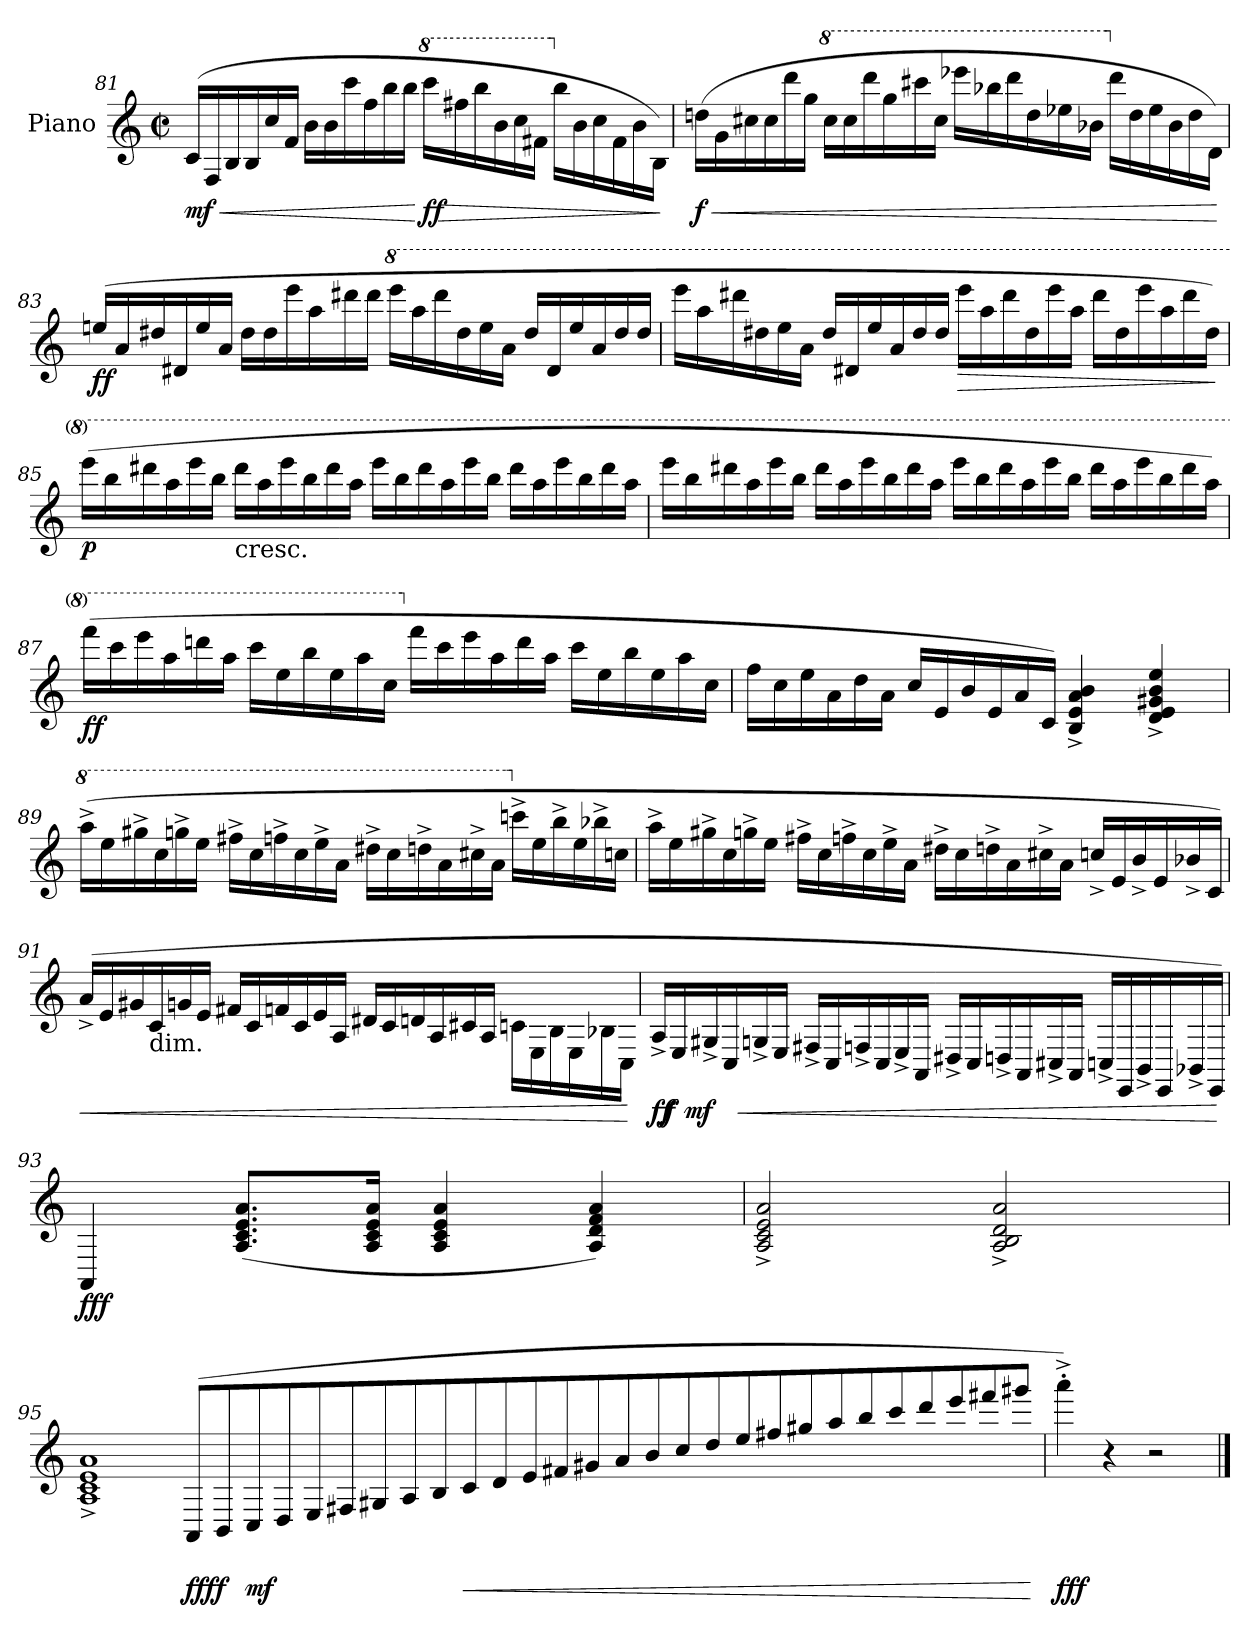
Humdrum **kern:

**kern	**dynam
*part1	*part1
*staff1	*staff1
*I"Piano	*
*I'Pno.	*
!!LO:LB:g=z
*clefG2	*
*k[]	*
*M2/2	*
*met(c|)	*
*Xtuplet	*
=81	=81
!	!LO:HP:b
!	!LO:DY:n=1:b
(>24c/LL	< mf
24F/	.
24B/	.
24B/	.
24cc/	.
24f/JJ	.
24b\LL	.
24b\	.
24ccc\	.
24ff\	.
24bb\	.
24bb\JJ	.
*8va	*
!	!LO:DY:n=2:b
24cccc\LL	[ ff
!	!LO:HP:b
24fff#X\	>
24bbb\	.
24bb\	.
24ccc\	.
24ff#X\JJ	.
*X8va	*
24bb\LL	.
24b\	.
24cc\	.
24f#\	.
24b\	.
24B\JJ)	.
.	]
=82	=82
!	!LO:HP:b
!	!LO:DY:n=1:b
(>24ddn\LL	< f
24g\	.
24cc#X\	.
24cc#\	.
24ddd\	.
24gg\JJ	.
*8va	*
24ccc#\LL	.
24ccc#\	.
24dddd\	.
24ggg\	.
24cccc#X\	.
24ccc#\JJ	.
24eeee-X\LL	.
24bbb-X\	.
24dddd\	.
24ddd\	.
24eee-X\	.
24bb-X\JJ	.
*X8va	*
24ddd\LL	.
24dd\	.
24ee-\	.
24b-\	.
24dd\	.
24d\JJ)	.
.	[
!!LO:PB:g=z
=83	=83
!	!LO:DY:b
(>24een/LL	ff
24a/	.
24dd#X/	.
24d#X/	.
24ee/	.
24a/JJ	.
24dd#\LL	.
24dd#\	.
24eee\	.
24aa\	.
24ddd#X\	.
24ddd#\JJ	.
*8va	*
24eeee\LL	.
24aaa\	.
24dddd#\	.
24ddd#\	.
24eee\	.
24aa\JJ	.
24ddd#/LL	.
24dd#/	.
24eee/	.
24aa/	.
24ddd#/	.
24ddd#/JJ	.
=84	=84
24eeee\LL	.
24aaa\	.
24dddd#X\	.
*MM115	*
24ddd#X\	.
24eee\	.
24aa\JJ	.
24ddd#/LL	.
24dd#X/	.
24eee/	.
24aa/	.
24ddd#/	.
24ddd#/JJ	.
*MM113	*
!	!LO:HP:b
24eeee\LL	>
24aaa\	.
24dddd#\	.
24ddd#\	.
24eeee\	.
24aaa\JJ	.
*MM110	*
24dddd#\LL	.
24ddd#\	.
24eeee\	.
24aaa\	.
*MM100	*
24dddd#\	.
24ddd#\JJ)	.
.	]
!!LO:LB:g=z
=85	=85
*MM80	*
!	!LO:DY:b
(>24eeee\LL	p
24bbb\	.
*MM90	*
24dddd#X\	.
24aaa\	.
*MM100	*
24eeee\	.
24bbb\JJ	.
*MM105	*
!LO:TX:b:t=cresc.	!
24dddd#\LL	.
24aaa\	.
*MM110	*
24eeee\	.
24bbb\	.
*MM115	*
24dddd#\	.
24aaa\JJ	.
24eeee\LL	.
24bbb\	.
*MM120	*
24dddd#\	.
24aaa\	.
24eeee\	.
24bbb\JJ	.
24dddd#\LL	.
*MM123	*
24aaa\	.
24eeee\	.
24bbb\	.
24dddd#\	.
24aaa\JJ	.
=86	=86
24eeee\LL	.
24bbb\	.
24dddd#X\	.
24aaa\	.
*MM125	*
24eeee\	.
24bbb\JJ	.
24dddd#\LL	.
24aaa\	.
*MM120	*
24eeee\	.
24bbb\	.
24dddd#\	.
24aaa\JJ	.
*MM115	*
24eeee\LL	.
24bbb\	.
24dddd#\	.
24aaa\	.
*MM110	*
24eeee\	.
24bbb\JJ	.
*MM105	*
24dddd#\LL	.
*MM100	*
24aaa\	.
24eeee\	.
*MM90	*
24bbb\	.
24dddd#\	.
*MM80	*
24aaa\JJ)	.
!!LO:LB:g=z
=87	=87
*MM50	*
!	!LO:DY:b
(>24ffff\LL	ff
*MM70	*
24cccc\	.
*MM80	*
24eeee\	.
24aaa\	.
*MM90	*
24ddddn\	.
24aaa\JJ	.
*MM100	*
24cccc\LL	.
24eee\	.
*MM110	*
24bbb\	.
24eee\	.
*MM115	*
24aaa\	.
24ccc\JJ	.
*X8va	*
*MM120	*
24fff\LL	.
24ccc\	.
*MM125	*
24eee\	.
24aa\	.
*MM128	*
24ddd\	.
24aa\JJ	.
24ccc\LL	.
24ee\	.
24bb\	.
24ee\	.
24aa\	.
24cc\JJ	.
=88	=88
*MM125	*
24ff\LL	.
24cc\	.
*MM120	*
24ee\	.
24a\	.
24dd\	.
24a\JJ	.
*MM115	*
24cc/LL	.
24e/	.
*MM110	*
24b/	.
24e/	.
*MM110	*
24a/	.
24c/JJ)	.
*MM100	*
4B/^ 4e/^ 4a/^ 4b/^	.
*MM90	*
4d/^ 4e/^ 4g#X/^ 4b/^ 4ee/^	.
!!LO:LB:g=z
=89	=89
*8va	*
*MM90	*
(>24aaa^\LL	.
24eee\	.
*MM110	*
24ggg#X^\	.
24ccc\	.
*MM115	*
24gggn^\	.
24eee\JJ	.
24fff#X^\LL	.
*MM120	*
24ccc\	.
24fffn^\	.
24ccc\	.
24eee^\	.
24aa\JJ	.
24ddd#X^\LL	.
24ccc\	.
24dddn^\	.
*MM122	*
24aa\	.
24ccc#X^\	.
24aa\JJ	.
*X8va	*
24cccn^\LL	.
24ee\	.
24bb^\	.
24ee\	.
24bb-X^\	.
24ccn\JJ	.
!!LO:LB:g=z
=90	=90
*MM124	*
24aa^\LL	.
24ee\	.
24gg#X^\	.
24cc\	.
24ggn^\	.
24ee\JJ	.
24ff#X^\LL	.
24cc\	.
24ffn^\	.
24cc\	.
24ee^\	.
24a\JJ	.
*MM127	*
24dd#X^\LL	.
24cc\	.
24ddn^\	.
24a\	.
24cc#X^\	.
24a\JJ	.
24ccn^/LL	.
24e/	.
24b^/	.
24e/	.
24b-X^/	.
24c/JJ)	.
!!LO:LB:g=z
=91	=91
!	!LO:HP:b
(>24a^/LL	<
24e/	.
24g#X/	.
!LO:TX:b:t=dim.	!
24c/	.
24gn/	.
24e/JJ	.
24f#X/LL	.
24c/	.
24fn/	.
24c/	.
24e/	.
24A/JJ	.
24d#X/LL	.
24c/	.
24dn/	.
24A/	.
24c#X/	.
24A/JJ	.
24cn\LL	.
24E\	.
24B\	.
24E\	.
24B-X\	.
24C\JJ	.
.	[
=92	=92
*MM130	*
!	!LO:DY:b
24A^/LL	ff
!	!LO:DY:b
24E/	f
!	!LO:DY:b
24G#X^/	mf
24C/	.
!	!LO:HP:b
24Gn^/	<
24E/JJ	.
24F#X^/LL	.
24C/	.
*MM125	*
24Fn^/	.
24C/	.
24E^/	.
24AA/JJ	.
24D#X^/LL	.
24C/	.
24Dn^/	.
24AA/	.
24C#X^/	.
24AA/JJ	.
*MM120	*
24Cn^/LL	.
24EE/	.
*MM110	*
24BB^/	.
24EE/	.
*MM95	*
24BB-X^/	.
24EE/JJ)	.
.	[
!!LO:PB:g=z
=93	=93
*MM120	*
!	!LO:DY:b
4AA/	fff
(<8.A/ 8.c/ 8.e/ 8.a/L	.
16A/ 16c/ 16e/ 16a/Jk	.
*MM115	*
4A/ 4c/ 4e/ 4a/	.
*MM110	*
4A/ 4d/ 4f/ 4a/)	.
=94	=94
*MM95	*
2A/^ 2c/^ 2e/^ 2a/^	.
*MM80	*
2A/^ 2B/^ 2d/^ 2a/^	.
=95	=95
*MM400	*
1A^ 1c^ 1e^ 1a^	.
*MM160	*
!	!LO:DY:b
(>8AA!/L	fff
*MM260	*
!	!LO:DY:b
8BB!/	f
*MM330	*
!	!LO:DY:b
8C!/	mf
*MM390	*
8D!/	.
*MM460	*
8E!/	.
8F#X!/	.
8G#X!/	.
8A!/	.
8B!/	.
!	!LO:HP:b
8c!/	<
8d!/	.
8e!/	.
8f#X!/	.
8g#X!/	.
8a!/	.
8b!/	.
8cc!/	.
8dd!/	.
8ee!/	.
8ff#X!/	.
8gg#X!/	.
8aa!/	.
8bb!/	.
8ccc!/	.
8ddd!/	.
8eee!/	.
8fff#X!/	.
8ggg#X!/J	.
.	[
=96	=96
*MM128	*
!	!LO:DY:b
4aaa'^\)	fff
4r	.
2r	.
==	==
*-	*-
